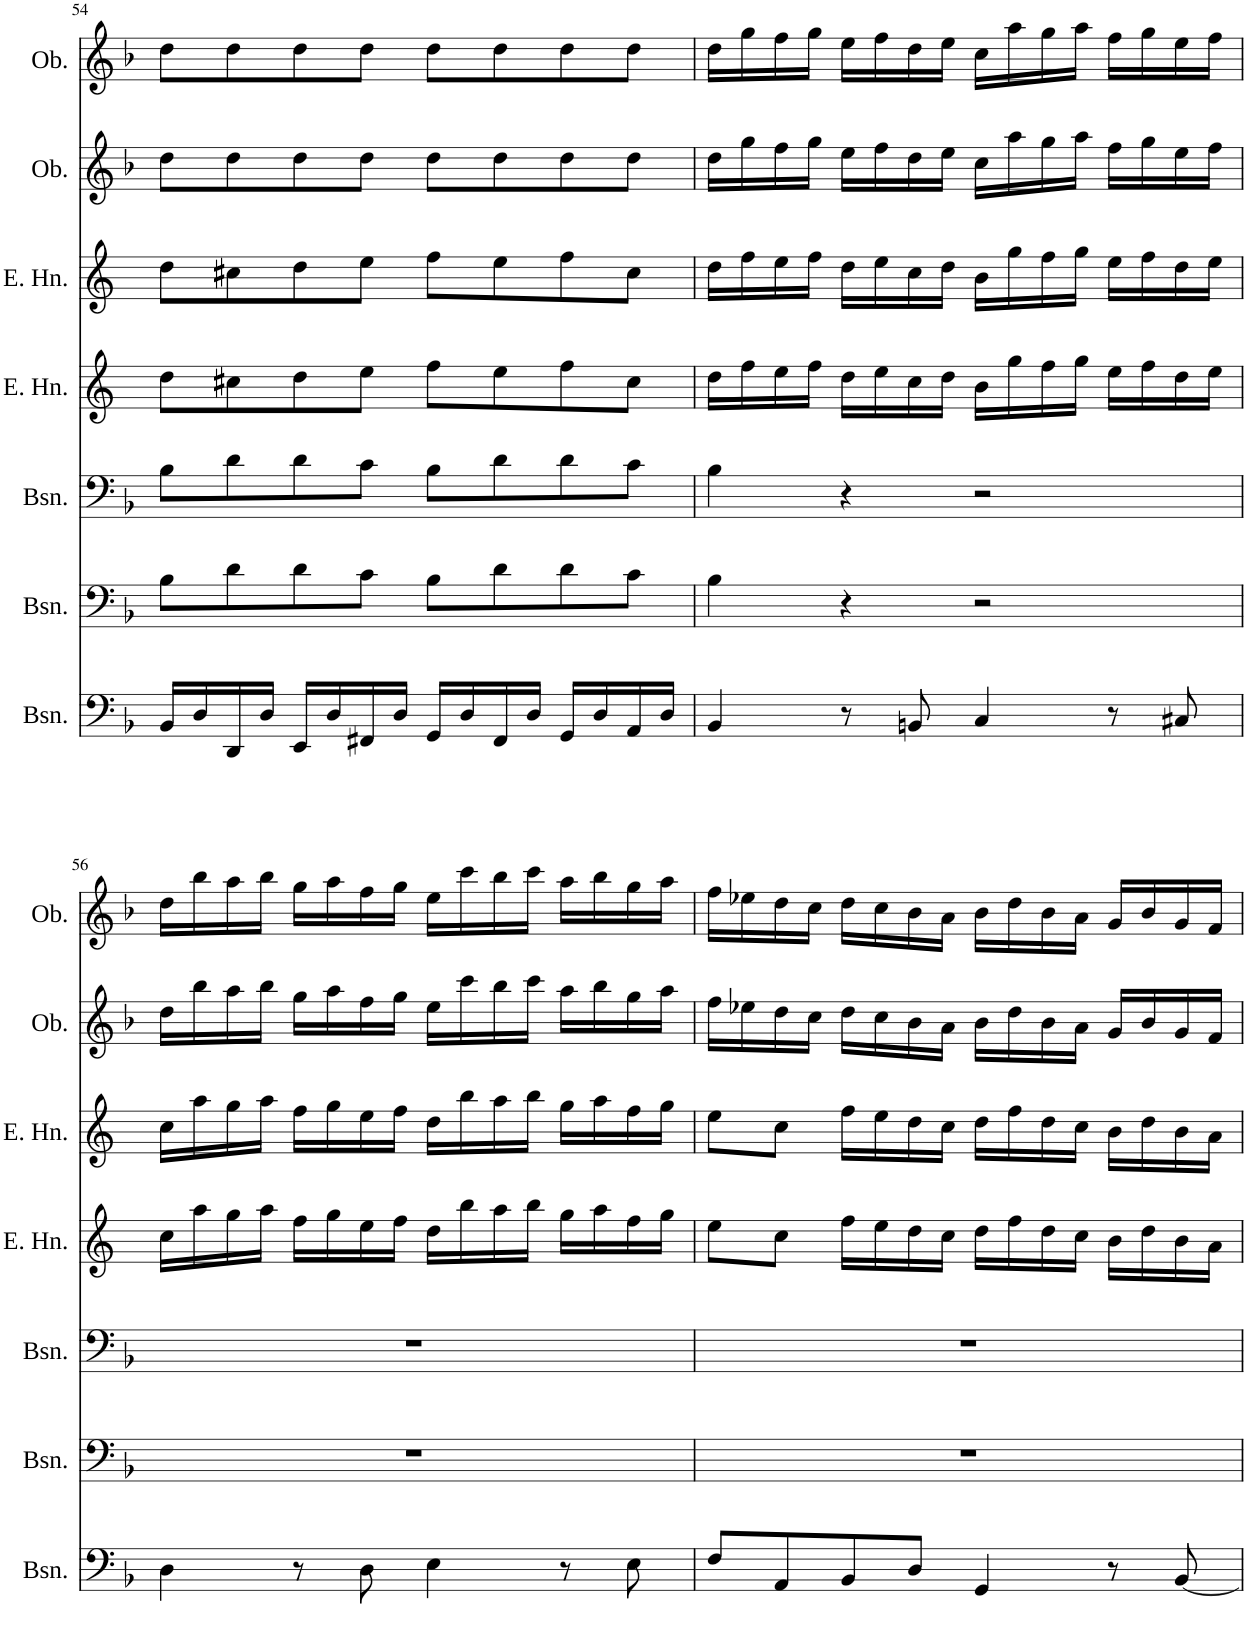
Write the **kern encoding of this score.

**kern	**kern	**kern	**kern	**kern	**kern	**kern
*part7	*part6	*part5	*part4	*part3	*part2	*part1
*staff7	*staff6	*staff5	*staff4	*staff3	*staff2	*staff1
*I"Bassoon	*I"Bassoon	*I"Bassoon	*I"English Horn	*I"English Horn	*I"Oboe	*I"Oboe
*I'Bsn.	*I'Bsn.	*I'Bsn.	*I'E. Hn.	*I'E. Hn.	*I'Ob.	*I'Ob.
!!LO:PB:g=z
*clefF4	*clefF4	*clefF4	*clefG2	*clefG2	*clefG2	*clefG2
*	*	*	*Trd4c7	*Trd4c7	*	*
*k[b-]	*k[b-]	*k[b-]	*k[]	*k[]	*k[b-]	*k[b-]
*M4/4	*M4/4	*M4/4	*M4/4	*M4/4	*M4/4	*M4/4
*met(c)	*met(c)	*met(c)	*met(c)	*met(c)	*met(c)	*met(c)
=54	=54	=54	=54	=54	=54	=54
16BB-/LL	8B-\L	8B-\L	8dd\L	8dd\L	8dd\L	8dd\L
16D/	.	.	.	.	.	.
16DD/	8d\	8d\	8cc#X\	8cc#X\	8dd\	8dd\
16D/JJ	.	.	.	.	.	.
16EE/LL	8d\	8d\	8dd\	8dd\	8dd\	8dd\
16D/	.	.	.	.	.	.
16FF#X/	8c\J	8c\J	8ee\J	8ee\J	8dd\J	8dd\J
16D/JJ	.	.	.	.	.	.
16GG/LL	8B-\L	8B-\L	8ff\L	8ff\L	8dd\L	8dd\L
16D/	.	.	.	.	.	.
16FF#/	8d\	8d\	8ee\	8ee\	8dd\	8dd\
16D/JJ	.	.	.	.	.	.
16GG/LL	8d\	8d\	8ff\	8ff\	8dd\	8dd\
16D/	.	.	.	.	.	.
16AA/	8c\J	8c\J	8cc#\J	8cc#\J	8dd\J	8dd\J
16D/JJ	.	.	.	.	.	.
=55	=55	=55	=55	=55	=55	=55
4BB-/	4B-\	4B-\	16dd\LL	16dd\LL	16dd\LL	16dd\LL
.	.	.	16ff\	16ff\	16gg\	16gg\
.	.	.	16ee\	16ee\	16ff\	16ff\
.	.	.	16ff\JJ	16ff\JJ	16gg\JJ	16gg\JJ
8r	4r	4r	16dd\LL	16dd\LL	16ee\LL	16ee\LL
.	.	.	16ee\	16ee\	16ff\	16ff\
8BBn/	.	.	16cc\	16cc\	16dd\	16dd\
.	.	.	16dd\JJ	16dd\JJ	16ee\JJ	16ee\JJ
4C/	2r	2r	16b\LL	16b\LL	16cc\LL	16cc\LL
.	.	.	16gg\	16gg\	16aa\	16aa\
.	.	.	16ff\	16ff\	16gg\	16gg\
.	.	.	16gg\JJ	16gg\JJ	16aa\JJ	16aa\JJ
8r	.	.	16ee\LL	16ee\LL	16ff\LL	16ff\LL
.	.	.	16ff\	16ff\	16gg\	16gg\
8C#X/	.	.	16dd\	16dd\	16ee\	16ee\
.	.	.	16ee\JJ	16ee\JJ	16ff\JJ	16ff\JJ
!!LO:LB:g=z
=56	=56	=56	=56	=56	=56	=56
4D\	1r	1r	16cc\LL	16cc\LL	16dd\LL	16dd\LL
.	.	.	16aa\	16aa\	16bb-\	16bb-\
.	.	.	16gg\	16gg\	16aa\	16aa\
.	.	.	16aa\JJ	16aa\JJ	16bb-\JJ	16bb-\JJ
8r	.	.	16ff\LL	16ff\LL	16gg\LL	16gg\LL
.	.	.	16gg\	16gg\	16aa\	16aa\
8D\	.	.	16ee\	16ee\	16ff\	16ff\
.	.	.	16ff\JJ	16ff\JJ	16gg\JJ	16gg\JJ
4E\	.	.	16dd\LL	16dd\LL	16ee\LL	16ee\LL
.	.	.	16bb\	16bb\	16ccc\	16ccc\
.	.	.	16aa\	16aa\	16bb-\	16bb-\
.	.	.	16bb\JJ	16bb\JJ	16ccc\JJ	16ccc\JJ
8r	.	.	16gg\LL	16gg\LL	16aa\LL	16aa\LL
.	.	.	16aa\	16aa\	16bb-\	16bb-\
8E\	.	.	16ff\	16ff\	16gg\	16gg\
.	.	.	16gg\JJ	16gg\JJ	16aa\JJ	16aa\JJ
=57	=57	=57	=57	=57	=57	=57
8F/L	1r	1r	8ee\L	8ee\L	16ff\LL	16ff\LL
.	.	.	.	.	16ee-X\	16ee-X\
8AA/	.	.	8cc\J	8cc\J	16dd\	16dd\
.	.	.	.	.	16cc\JJ	16cc\JJ
8BB-/	.	.	16ff\LL	16ff\LL	16dd\LL	16dd\LL
.	.	.	16ee\	16ee\	16cc\	16cc\
8D/J	.	.	16dd\	16dd\	16b-\	16b-\
.	.	.	16cc\JJ	16cc\JJ	16a\JJ	16a\JJ
4GG/	.	.	16dd\LL	16dd\LL	16b-\LL	16b-\LL
.	.	.	16ff\	16ff\	16dd\	16dd\
.	.	.	16dd\	16dd\	16b-\	16b-\
.	.	.	16cc\JJ	16cc\JJ	16a\JJ	16a\JJ
8r	.	.	16b\LL	16b\LL	16g/LL	16g/LL
.	.	.	16dd\	16dd\	16b-/	16b-/
[8BB-/	.	.	16b\	16b\	16g/	16g/
.	.	.	16a\JJ	16a\JJ	16f/JJ	16f/JJ
=	=	=	=	=	=	=
*-	*-	*-	*-	*-	*-	*-
